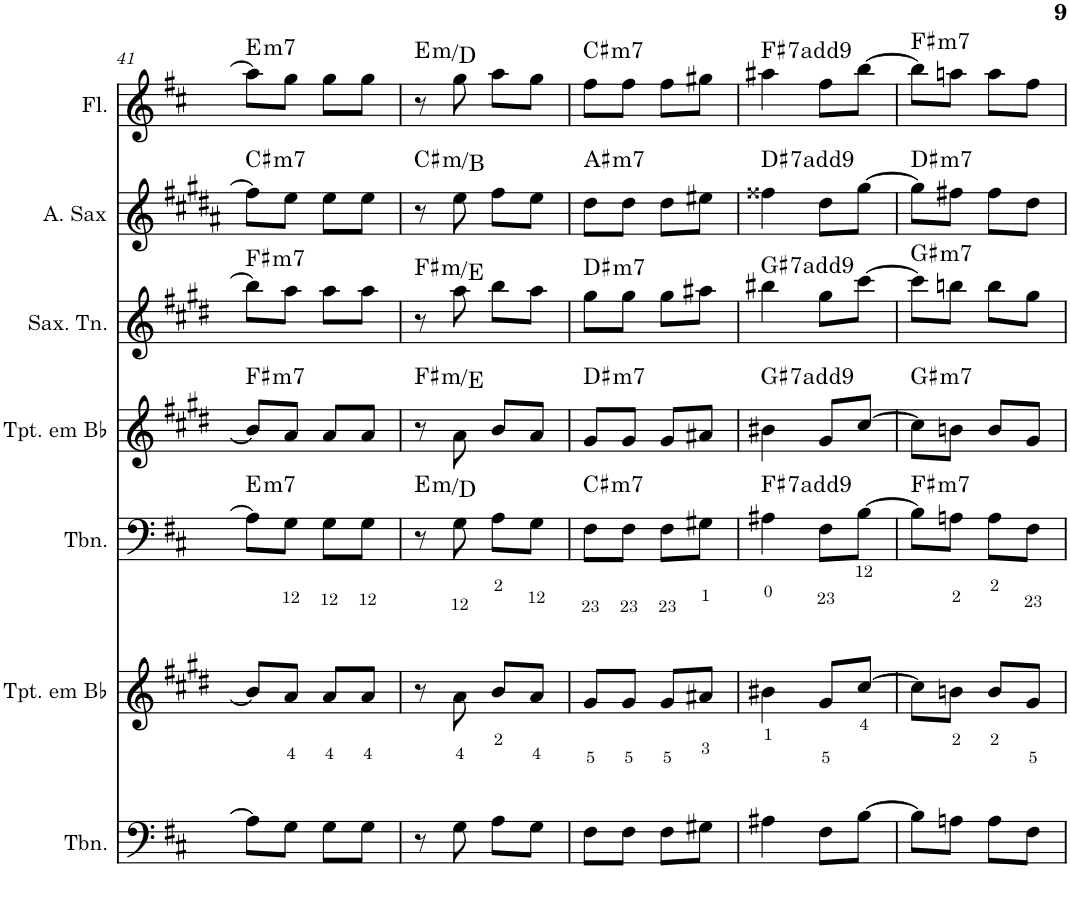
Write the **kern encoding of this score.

**kern	**kern	**kern	**harte	**kern	**harte	**kern	**harte	**kern	**harte	**kern	**harte
*part7	*part6	*part5	*part5	*part4	*part4	*part3	*part3	*part2	*part2	*part1	*part1
*staff7	*staff6	*staff5	*	*staff4	*	*staff3	*	*staff2	*	*staff1	*
*I"Trombone	*I"Trompete em Bb	*I"Trombone	*	*I"Trompete em Bb	*	*I"Saxofone Tenor	*	*I"Saxofone Alto	*	*I"Flauta Transversal	*
*I'Tbn.	*I'Tpt. em Bb	*I'Tbn.	*	*I'Tpt. em Bb	*	*I'Sax. Tn.	*	*	*	*I'Fl.	*
!!LO:PB:g=z
*clefF4	*clefG2	*clefF4	*	*clefG2	*	*clefG2	*	*clefG2	*	*clefG2	*
*	*Trd1c2	*	*	*Trd1c2	*	*Trd8c14	*	*Trd5c9	*	*	*
*k[f#c#]	*k[f#c#g#d#]	*k[f#c#]	*	*k[f#c#g#d#]	*	*k[f#c#g#d#]	*	*k[f#c#g#d#a#]	*	*k[f#c#]	*
*D:	*E:	*D:	*	*E:	*	*E:	*	*B:	*	*D:	*
*M2/4	*M2/4	*M2/4	*	*M2/4	*	*M2/4	*	*M2/4	*	*M2/4	*
=41	=41	=41	=41	=41	=41	=41	=41	=41	=41	=41	=41
!	!	!	!LO:H:kt=m7	!	!LO:H:kt=m7	!	!LO:H:kt=m7	!	!LO:H:kt=m7	!	!LO:H:kt=m7
8A\L]	8b/L]	8A\L]	E:min7	8b/L]	F#:min7	8bb\L]	F#:min7	8ff#\L]	C#:min7	8aa\L]	E:min7
8G\J	8a/J	8G\J	.	8a/J	.	8aa\J	.	8ee\J	.	8gg\J	.
8G\L	8a/L	8G\L	.	8a/L	.	8aa\L	.	8ee\L	.	8gg\L	.
8G\J	8a/J	8G\J	.	8a/J	.	8aa\J	.	8ee\J	.	8gg\J	.
=42	=42	=42	=42	=42	=42	=42	=42	=42	=42	=42	=42
!	!	!	!LO:H:kt=m	!	!LO:H:kt=m	!	!LO:H:kt=m	!	!LO:H:kt=m	!	!LO:H:kt=m
8r	8r	8r	E:min/b7	8r	F#:min/b7	8r	F#:min/b7	8r	C#:min/b7	8r	E:min/b7
8G\	8a\	8G\	.	8a\	.	8aa\	.	8ee\	.	8gg\	.
8A\L	8b/L	8A\L	.	8b/L	.	8bb\L	.	8ff#\L	.	8aa\L	.
8G\J	8a/J	8G\J	.	8a/J	.	8aa\J	.	8ee\J	.	8gg\J	.
=43	=43	=43	=43	=43	=43	=43	=43	=43	=43	=43	=43
!	!	!	!LO:H:kt=m7	!	!LO:H:kt=m7	!	!LO:H:kt=m7	!	!LO:H:kt=m7	!	!LO:H:kt=m7
8F#\L	8g#/L	8F#\L	C#:min7	8g#/L	D#:min7	8gg#\L	D#:min7	8dd#\L	A#:min7	8ff#\L	C#:min7
8F#\J	8g#/J	8F#\J	.	8g#/J	.	8gg#\J	.	8dd#\J	.	8ff#\J	.
8F#\L	8g#/L	8F#\L	.	8g#/L	.	8gg#\L	.	8dd#\L	.	8ff#\L	.
8G#X\J	8a#X/J	8G#X\J	.	8a#X/J	.	8aa#X\J	.	8ee#X\J	.	8gg#X\J	.
=44	=44	=44	=44	=44	=44	=44	=44	=44	=44	=44	=44
!	!	!	!LO:H:kt=7	!	!LO:H:kt=7	!	!LO:H:kt=7	!	!LO:H:kt=7	!	!LO:H:kt=7
4A#X\	4b#X\	4A#X\	F#:7(9)	4b#X\	G#:7(9)	4bb#X\	G#:7(9)	4ff##X\	D#:7(9)	4aa#X\	F#:7(9)
8F#\L	8g#/L	8F#\L	.	8g#/L	.	8gg#\L	.	8dd#\L	.	8ff#\L	.
[8B\J	[8cc#/J	[8B\J	.	[8cc#/J	.	[8ccc#\J	.	[8gg#\J	.	[8bb\J	.
=45	=45	=45	=45	=45	=45	=45	=45	=45	=45	=45	=45
!	!	!	!LO:H:kt=m7	!	!LO:H:kt=m7	!	!LO:H:kt=m7	!	!LO:H:kt=m7	!	!LO:H:kt=m7
8B\L]	8cc#\L]	8B\L]	F#:min7	8cc#\L]	G#:min7	8ccc#\L]	G#:min7	8gg#\L]	D#:min7	8bb\L]	F#:min7
8An\J	8bn\J	8An\J	.	8bn\J	.	8bbn\J	.	8ff#X\J	.	8aan\J	.
8A\L	8b/L	8A\L	.	8b/L	.	8bb\L	.	8ff#\L	.	8aa\L	.
8F#\J	8g#/J	8F#\J	.	8g#/J	.	8gg#\J	.	8dd#\J	.	8ff#\J	.
=	=	=	=	=	=	=	=	=	=	=	=
*-	*-	*-	*-	*-	*-	*-	*-	*-	*-	*-	*-
